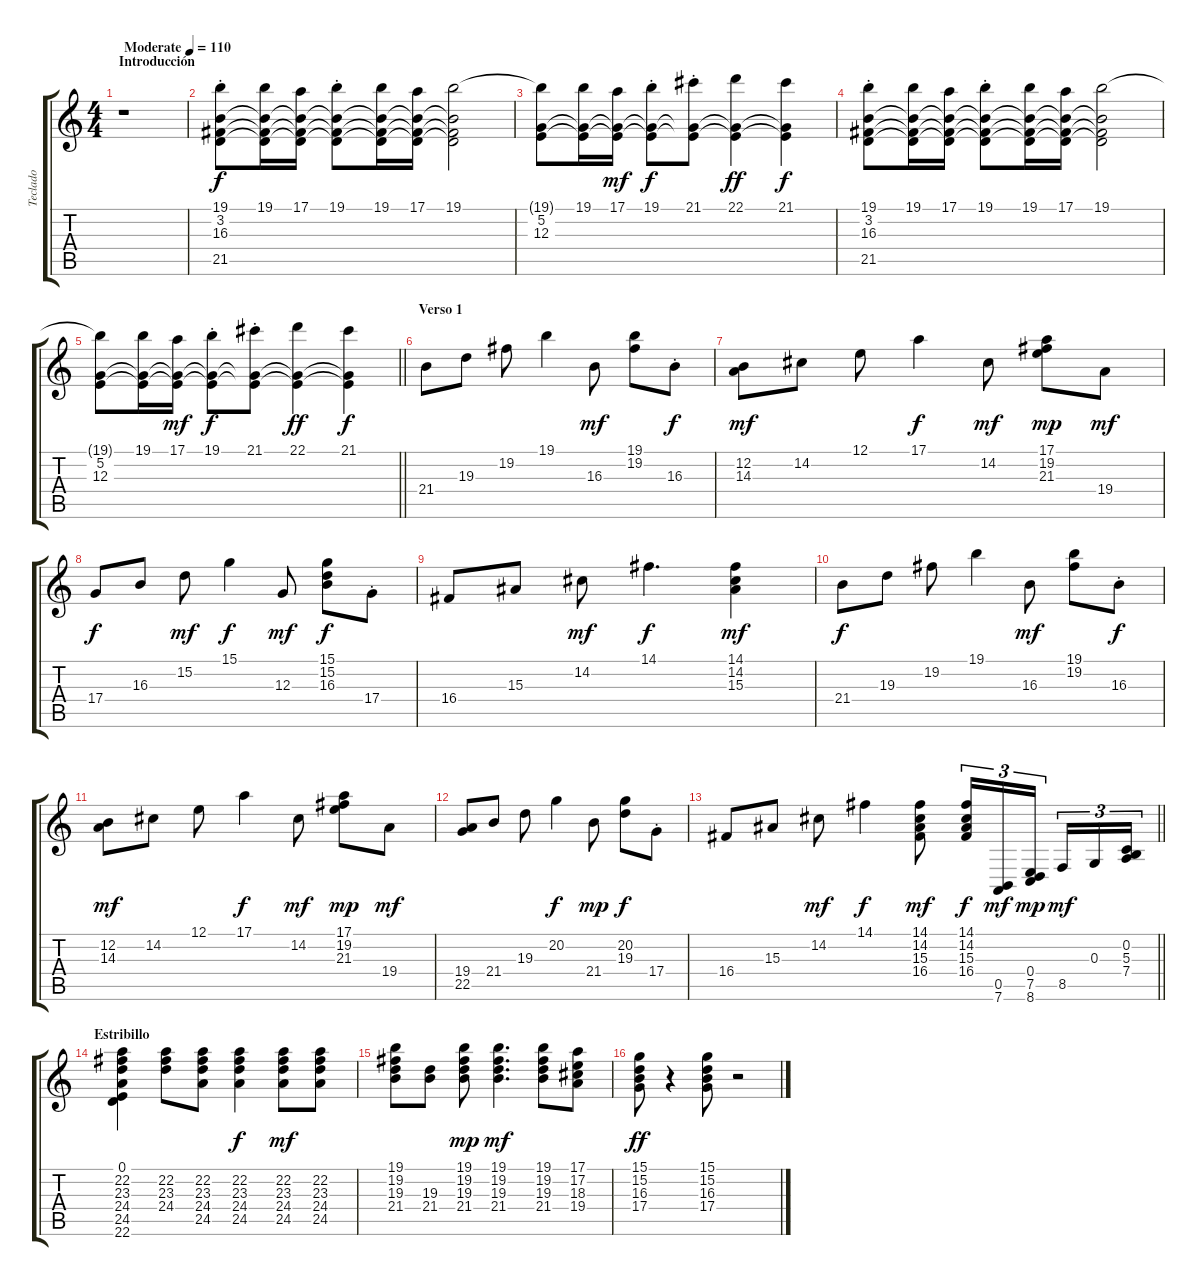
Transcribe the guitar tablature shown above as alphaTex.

\track ("Teclado" "Teclado") {instrument drawbarorgan}
\staff {score tabs}
\tuning (E4 B3 G3 D3 A2 E2) {hide}
\ts (4 4)
\section ("" "Introducción")
\tempo (110 "Moderate")
\clef g2
\ks c
r.1{dy f instrument drawbarorgan} |
(19.1{st} 3.2 16.3 21.5).8 (19.1 3.2{t} 16.3{t} 21.5{t}).16 (17.1 3.2{t} 16.3{t} 21.5{t}).16 (19.1{st} 3.2{t} 16.3{t} 21.5{t}).8 (19.1 3.2{t} 16.3{t} 21.5{t}).16 (17.1 3.2{t} 16.3{t} 21.5{t}).16 (19.1 3.2{t} 16.3{t} 21.5{t}).2 |
(19.1{t} 5.2 12.3).8 (19.1 5.2{t} 12.3{t}).16 (17.1 5.2{t} 12.3{t}).16{dy mf} (19.1{st} 5.2{t} 12.3{t}).8{dy f} (21.1{st} 5.2{t} 12.3{t}).8 (22.1 5.2{t} 12.3{t}).4{dy ff} (21.1 5.2{t} 12.3{t}).4{dy f} |
(19.1{st} 3.2 16.3 21.5).8 (19.1 3.2{t} 16.3{t} 21.5{t}).16 (17.1 3.2{t} 16.3{t} 21.5{t}).16 (19.1{st} 3.2{t} 16.3{t} 21.5{t}).8 (19.1 3.2{t} 16.3{t} 21.5{t}).16 (17.1 3.2{t} 16.3{t} 21.5{t}).16 (19.1 3.2{t} 16.3{t} 21.5{t}).2 |
\barLineRight lightlight
(19.1{t} 5.2 12.3).8 (19.1 5.2{t} 12.3{t}).16 (17.1 5.2{t} 12.3{t}).16{dy mf} (19.1{st} 5.2{t} 12.3{t}).8{dy f} (21.1{st} 5.2{t} 12.3{t}).8 (22.1 5.2{t} 12.3{t}).4{dy ff} (21.1 5.2{t} 12.3{t}).4{dy f} |
\section ("" "Verso 1")
21.4.8{volume 8} 19.3.8 19.2.8 19.1.4 16.3.8{dy mf} (19.1 19.2).8 16.3{st}.8{dy f} |
(12.2 14.3).8{dy mf} 14.2.8 12.1.8 17.1.4{dy f} 14.2.8{dy mf} (17.1 19.2 21.3).8{dy mp} 19.4.8{dy mf} |
17.4.8{dy f} 16.3.8 15.2.8{dy mf} 15.1.4{dy f} 12.3.8{dy mf} (15.1 15.2 16.3).8{dy f} 17.4{st}.8 |
16.4.8 15.3.8 14.2.8{dy mf} 14.1.4{d dy f} (14.1 14.2 15.3).4{dy mf} |
21.4.8{dy f} 19.3.8 19.2.8 19.1.4 16.3.8{dy mf} (19.1 19.2).8 16.3{st}.8{dy f} |
(12.2 14.3).8{dy mf} 14.2.8 12.1.8 17.1.4{dy f} 14.2.8{dy mf} (17.1 19.2 21.3).8{dy mp} 19.4.8{dy mf} |
(19.4 22.5).8 21.4.8 19.3.8 20.2.4{dy f} 21.4.8{dy mp} (20.2 19.3).8{dy f} 17.4{st}.8 |
\barLineRight lightlight
16.4.8 15.3.8 14.2.8{dy mf} 14.1.4{dy f} (14.1 14.2 15.3 16.4).8{dy mf} (14.1 14.2 15.3 16.4).16{tu (3 2) dy f} (0.5 7.6).16{tu (3 2) dy mf} (0.4 7.5 8.6).16{tu (3 2) dy mp beam splitsecondary} 8.5.16{tu (3 2) dy mf} 0.3.16{tu (3 2)} (0.2 5.3 7.4).16{tu (3 2)} |
\section ("" "Estribillo")
(0.1 22.2 23.3 24.4 24.5 22.6).4 (22.2 23.3 24.4).8 (22.2 23.3 24.4 24.5).8 (22.2 23.3 24.4 24.5).4{dy f} (22.2 23.3 24.4 24.5).8{dy mf} (22.2 23.3 24.4 24.5).8 |
(19.1 19.2 19.3 21.4).8 (19.3 21.4).8 (19.1 19.2 19.3 21.4).8{dy mp} (19.1 19.2 19.3 21.4).4{d dy mf} (19.1 19.2 19.3 21.4).8 (17.1 17.2 18.3 19.4).8 |
(15.1 15.2 16.3 17.4).8{dy ff} r.4 (15.1 15.2 16.3 17.4).8 r.2
